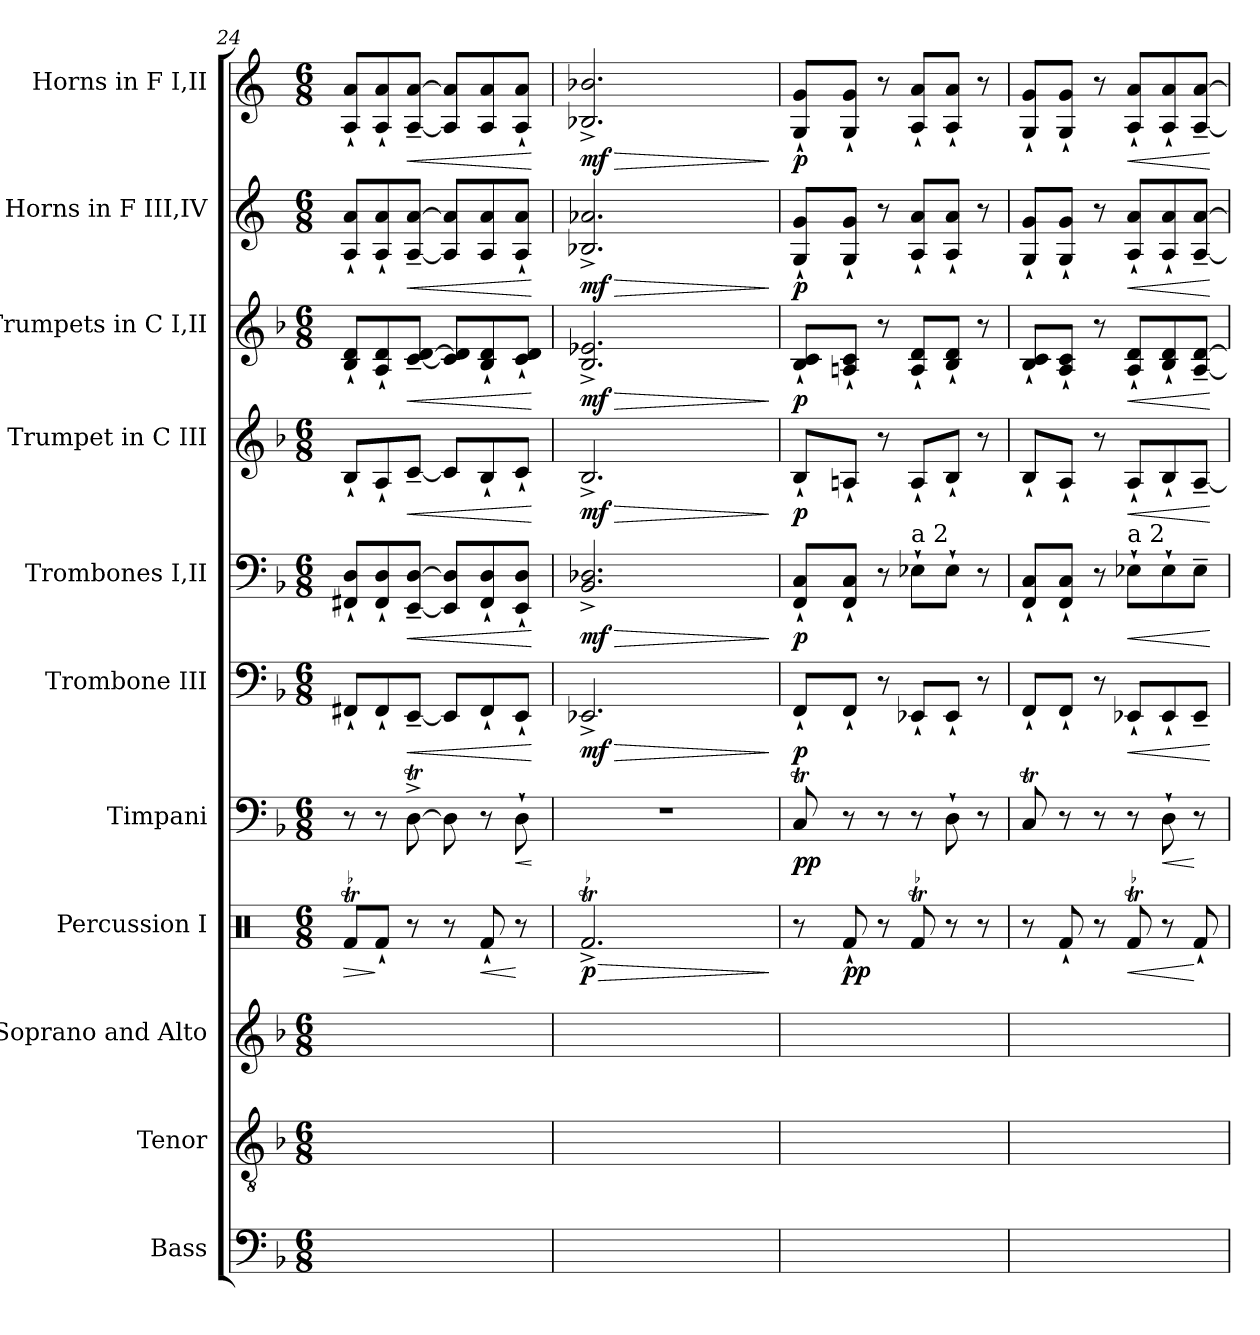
**kern	**kern	**kern	**kern	**dynam	**kern	**dynam	**kern	**dynam	**kern	**dynam	**kern	**dynam	**kern	**dynam	**kern	**dynam	**kern	**dynam
*part11	*part10	*part9	*part8	*part8	*part7	*part7	*part6	*part6	*part5	*part5	*part4	*part4	*part3	*part3	*part2	*part2	*part1	*part1
*staff11	*staff10	*staff9	*staff8	*staff8	*staff7	*staff7	*staff6	*staff6	*staff5	*staff5	*staff4	*staff4	*staff3	*staff3	*staff2	*staff2	*staff1	*staff1
*I"Bass	*I"Tenor	*I"Soprano and Alto	*I"Percussion I	*	*I"Timpani	*	*I"Trombone III	*	*I"Trombones I,II	*	*I"Trumpet in C III	*	*I"Trumpets in C I,II	*	*I"Horns in F III,IV	*	*I"Horns in F I,II	*
*I'B.	*I'T.	*I'S. A.	*I'1.Perc.	*	*I'Timp.	*	*I'3.Tbn.	*	*I'1.2.Tbn.	*	*	*	*	*	*I'3.4.Hn.	*	*I'1.2.Hn.	*
*clefF4	*clefGv2	*clefG2	*clefX	*	*clefF4	*	*clefF4	*	*clefF4	*	*clefG2	*	*clefG2	*	*clefG2	*	*clefG2	*
*	*	*	*	*	*	*	*	*	*	*	*	*	*	*	*ITrd4c7	*	*ITrd4c7	*
*k[b-]	*k[b-]	*k[b-]	*k[]	*	*k[b-]	*	*k[b-]	*	*k[b-]	*	*k[b-]	*	*k[b-]	*	*k[b-]	*	*k[b-]	*
*F:	*F:	*F:	*C:	*	*F:	*	*F:	*	*F:	*	*F:	*	*F:	*	*F:	*	*F:	*
*M6/8	*M6/8	*M6/8	*M6/8	*	*M6/8	*	*M6/8	*	*M6/8	*	*M6/8	*	*M6/8	*	*M6/8	*	*M6/8	*
=24	=24	=24	=24	=24	=24	=24	=24	=24	=24	=24	=24	=24	=24	=24	=24	=24	=24	=24
!	!	!	!	!LO:HP:b	!	!	!	!	!	!	!	!	!	!	!	!	!	!
4ryy	4ryy	4ryy	8Rft/L	>	8r	.	8FF#X`L	.	8FF#X` 8D`L	.	8B-`L	.	8B-` 8d`L	.	8D` 8d`L	.	8D` 8d`L	.
.	.	.	8Rf`/J	]	8r	.	8FF#`	.	8FF#` 8D`	.	8A`	.	8A` 8d`	.	8D` 8d`	.	8D` 8d`	.
!	!	!	!	!	!	!	!	!LO:HP:b	!	!LO:HP:b	!	!LO:HP:b	!	!LO:HP:b	!	!LO:HP:b	!	!LO:HP:b
8ryy	8ryy	8ryy	8r	.	[8DT^	.	[8EE~J	<	[8EE~ [8D~J	<	[8c~J	<	[8c~ [8d~J	<	[8D~ [8d~J	<	[8D~ [8d~J	<
4.ryy	4.ryy	4.ryy	8r	.	8D]	.	8EEL]	.	8EE] 8D]L	.	8cL]	.	8c] 8d]L	.	8D] 8d]L	.	8D] 8d]L	.
!	!	!	!	!LO:HP:b	!	!	!	!	!	!	!	!	!	!	!	!	!	!
.	.	.	8Rf`/	<	8r	.	8FF#`	.	8FF#` 8D`	.	8B-`	.	8B-` 8d`	.	8D 8d	.	8D 8d	.
!	!	!	!	!	!	!LO:HP:b	!	!	!	!	!	!	!	!	!	!	!	!
.	.	.	8r	[	8D`	<	8EE`J	.	8EE` 8D`J	.	8c`J	.	8c` 8d`J	.	8D` 8d`J	.	8D` 8d`J	.
.	.	.	.	.	.	[	.	[	.	[	.	[	.	[	.	[	.	[
=25	=25	=25	=25	=25	=25	=25	=25	=25	=25	=25	=25	=25	=25	=25	=25	=25	=25	=25
!	!	!	!	!LO:HP:b	!	!	!	!LO:HP:b	!	!LO:HP:b	!	!LO:HP:b	!	!LO:HP:b	!	!LO:HP:b	!	!LO:HP:b
8ryy	8ryy	8ryy	2.Rft^/	> p	4%3r	.	2.EE-X^	> mf	2.BB-^ 2.D-X^	> mf	2.B-^	> mf	2.B-^ 2.e-X^	> mf	2.E-X^ 2.d-X^	> mf	2.E-X^ 2.e-X^	> mf
8ryy	8ryy	8ryy	.	.	.	.	.	.	.	.	.	.	.	.	.	.	.	.
8ryy	8ryy	8ryy	.	.	.	.	.	.	.	.	.	.	.	.	.	.	.	.
8.ryy	8.ryy	8.ryy	.	.	.	.	.	.	.	.	.	.	.	.	.	.	.	.
16ryy	16ryy	16ryy	.	.	.	.	.	.	.	.	.	.	.	.	.	.	.	.
16ryy	16ryy	16ryy	.	.	.	.	.	.	.	.	.	.	.	.	.	.	.	.
16ryy	16ryy	16ryy	.	.	.	.	.	.	.	.	.	.	.	.	.	.	.	.
.	.	.	.	]	.	.	.	]	.	]	.	]	.	]	.	]	.	]
=26	=26	=26	=26	=26	=26	=26	=26	=26	=26	=26	=26	=26	=26	=26	=26	=26	=26	=26
4ryy	4ryy	4ryy	8r	.	8CT	pp	8FF`L	p	8FF` 8C`L	p	8B-`L	p	8B-` 8c`L	p	8C` 8c`L	p	8C` 8c`L	p
.	.	.	8Rf`/	pp	8r	.	8FF`J	.	8FF` 8C`J	.	8An`J	.	8An` 8c`J	.	8C` 8c`J	.	8C` 8c`J	.
4ryy	4ryy	4ryy	8r	.	8r	.	8r	.	8r	.	8r	.	8r	.	8r	.	8r	.
!	!	!	!	!	!	!	!	!	!LO:TX:a:t=a 2	!	!	!	!	!	!	!	!	!
.	.	.	8Rft/	.	8r	.	8EE-X`L	.	8E-X`L	.	8A`L	.	8A` 8d`L	.	8D` 8d`L	.	8D` 8d`L	.
4ryy	4ryy	4ryy	8r	.	8D`	.	8EE-`J	.	8E-`J	.	8B-`J	.	8B-` 8d`J	.	8D` 8d`J	.	8D` 8d`J	.
.	.	.	8r	.	8r	.	8r	.	8r	.	8r	.	8r	.	8r	.	8r	.
=27	=27	=27	=27	=27	=27	=27	=27	=27	=27	=27	=27	=27	=27	=27	=27	=27	=27	=27
8ryy	8ryy	8ryy	8r	.	8CT	.	8FF`L	.	8FF` 8C`L	.	8B-`L	.	8B-` 8c`L	.	8C` 8c`L	.	8C` 8c`L	.
8ryy	8ryy	8ryy	8Rf`/	.	8r	.	8FF`J	.	8FF` 8C`J	.	8A`J	.	8A` 8c`J	.	8C` 8c`J	.	8C` 8c`J	.
8ryy	8ryy	8ryy	8r	.	8r	.	8r	.	8r	.	8r	.	8r	.	8r	.	8r	.
!	!	!	!	!	!	!	!	!	!LO:TX:a:t=a 2	!	!	!	!	!	!	!	!	!
!	!	!	!	!LO:HP:b	!	!	!	!LO:HP:b	!	!LO:HP:b	!	!LO:HP:b	!	!LO:HP:b	!	!LO:HP:b	!	!LO:HP:b
4.ryy	4.ryy	4.ryy	8Rft/	<	8r	.	8EE-X`L	<	8E-X`L	<	8A`L	<	8A` 8d`L	<	8D` 8d`L	<	8D` 8d`L	<
!	!	!	!	!	!	!LO:HP:b	!	!	!	!	!	!	!	!	!	!	!	!
.	.	.	8r	.	8D`	<	8EE-`	.	8E-`	.	8B-`	.	8B-` 8d`	.	8D` 8d`	.	8D` 8d`	.
.	.	.	8Rf`/	[	8r	[	8EE-~J	.	8E-~J	.	[8A~J	.	[8A~ [8d~J	.	[8D~ [8d~J	.	[8D~ [8d~J	.
.	.	.	.	.	.	.	.	[	.	[	.	[	.	[	.	[	.	[
=	=	=	=	=	=	=	=	=	=	=	=	=	=	=	=	=	=	=
*-	*-	*-	*-	*-	*-	*-	*-	*-	*-	*-	*-	*-	*-	*-	*-	*-	*-	*-
